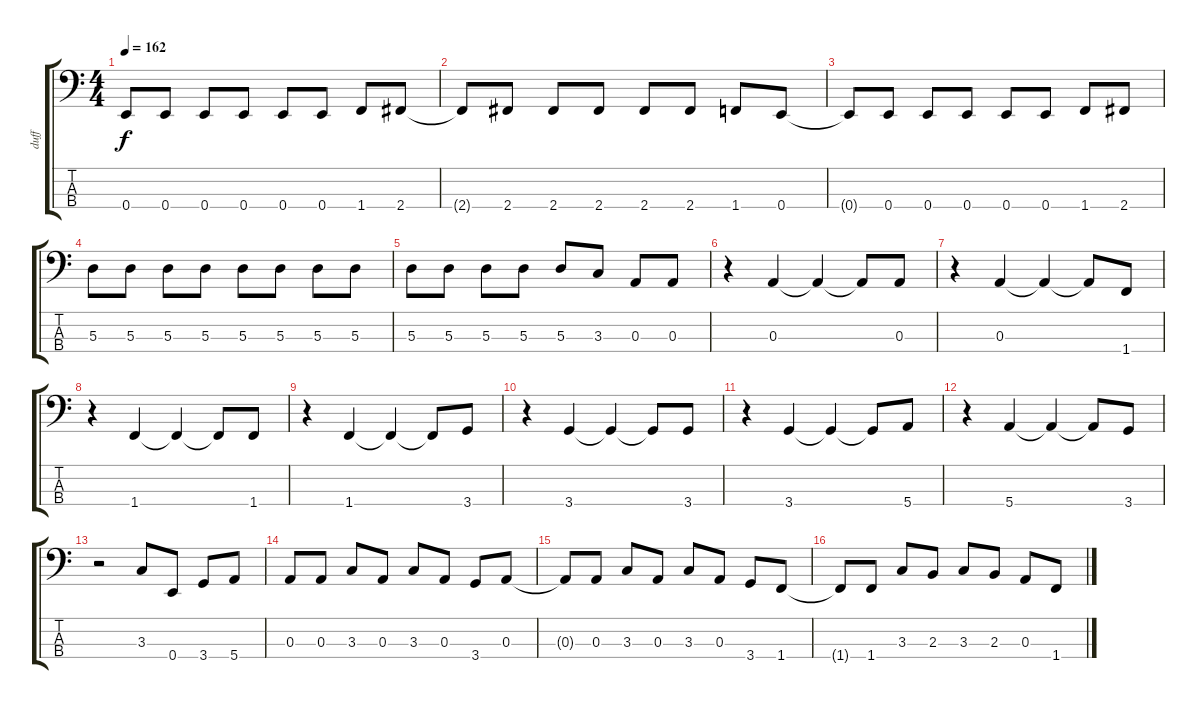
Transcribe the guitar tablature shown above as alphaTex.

\track ("duff" "duff") {instrument slapbass1}
\staff {score tabs}
\tuning (G2 D2 A1 E1) {hide}
\ts (4 4)
\tempo 162
\clef f4
\ks c
0.4{t}.8{dy f} 0.4.8 0.4.8 0.4.8 0.4.8 0.4.8 1.4.8 2.4.8 |
2.4{t}.8 2.4.8 2.4.8 2.4.8 2.4.8 2.4.8 1.4.8 0.4.8 |
0.4{t}.8 0.4.8 0.4.8 0.4.8 0.4.8 0.4.8 1.4.8 2.4.8 |
5.3.8 5.3.8 5.3.8 5.3.8 5.3.8 5.3.8 5.3.8 5.3.8 |
5.3.8 5.3.8 5.3.8 5.3.8 5.3.8 3.3.8 0.3.8 0.3.8 |
r.4 0.3.4 0.3{t}.4 0.3{t}.8 0.3.8 |
r.4 0.3.4 0.3{t}.4 0.3{t}.8 1.4.8 |
r.4 1.4.4 1.4{t}.4 1.4{t}.8 1.4.8 |
r.4 1.4.4 1.4{t}.4 1.4{t}.8 3.4.8 |
r.4 3.4.4 3.4{t}.4 3.4{t}.8 3.4.8 |
r.4 3.4.4 3.4{t}.4 3.4{t}.8 5.4.8 |
r.4 5.4.4 5.4{t}.4 5.4{t}.8 3.4.8 |
r.2 3.3.8 0.4.8 3.4.8 5.4.8 |
0.3.8 0.3.8 3.3.8 0.3.8 3.3.8 0.3.8 3.4.8 0.3.8 |
0.3{t}.8 0.3.8 3.3.8 0.3.8 3.3.8 0.3.8 3.4.8 1.4.8 |
1.4{t}.8 1.4.8 3.3.8 2.3.8 3.3.8 2.3.8 0.3.8 1.4.8
